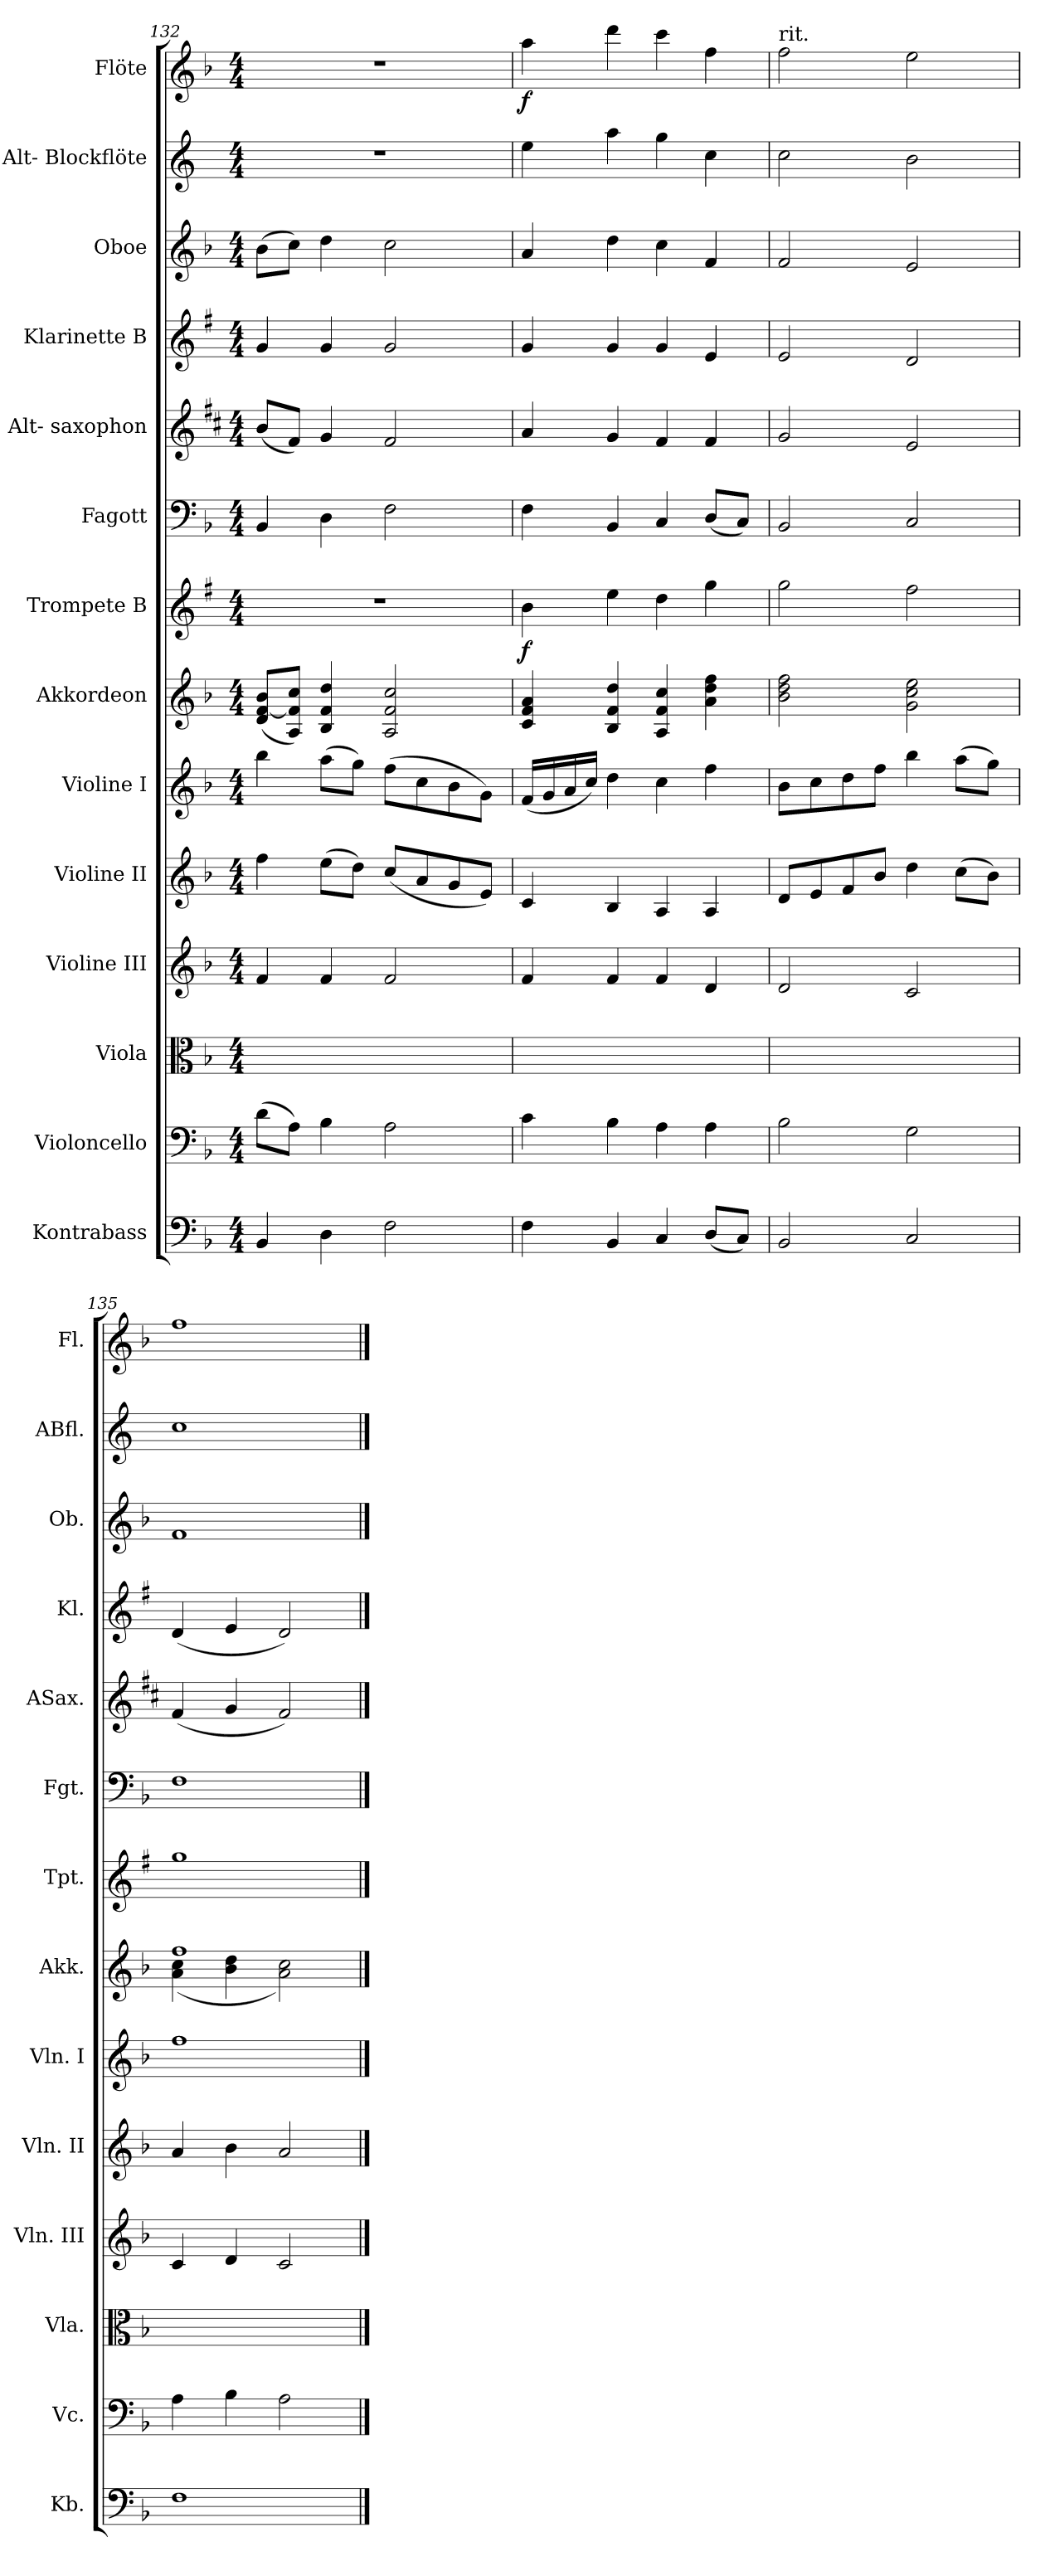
**kern	**kern	**kern	**kern	**kern	**kern	**kern	**kern	**dynam	**kern	**kern	**kern	**kern	**kern	**kern	**dynam
*part14	*part13	*part12	*part11	*part10	*part9	*part8	*part7	*part7	*part6	*part5	*part4	*part3	*part2	*part1	*part1
*staff14	*staff13	*staff12	*staff11	*staff10	*staff9	*staff8	*staff7	*staff7	*staff6	*staff5	*staff4	*staff3	*staff2	*staff1	*staff1
*I"Kontrabass	*I"Violoncello	*I"Viola	*I"Violine III	*I"Violine II	*I"Violine I	*I"Akkordeon	*I"Trompete B	*	*I"Fagott	*I"Alt- saxophon	*I"Klarinette B	*I"Oboe	*I"Alt- Blockflöte	*I"Flöte	*
*I'Kb.	*I'Vc.	*I'Vla.	*I'Vln. III	*I'Vln. II	*I'Vln. I	*I'Akk.	*I'Tpt.	*	*I'Fgt.	*I'ASax.	*I'Kl.	*I'Ob.	*I'ABfl.	*I'Fl.	*
*clefF4	*clefF4	*clefC3	*clefG2	*clefG2	*clefG2	*clefG2	*clefG2	*	*clefF4	*clefG2	*clefG2	*clefG2	*clefG2	*clefG2	*
*ITrd7c12	*	*	*	*	*	*	*ITrd1c2	*	*	*ITrd5c9	*ITrd1c2	*	*ITrd-3c-5	*	*
*k[b-]	*k[b-]	*k[b-]	*k[b-]	*k[b-]	*k[b-]	*k[b-]	*k[b-]	*	*k[b-]	*k[b-]	*k[b-]	*k[b-]	*k[b-]	*k[b-]	*
*F:	*F:	*F:	*F:	*F:	*F:	*F:	*F:	*	*F:	*F:	*F:	*F:	*F:	*F:	*
*M4/4	*M4/4	*M4/4	*M4/4	*M4/4	*M4/4	*M4/4	*M4/4	*	*M4/4	*M4/4	*M4/4	*M4/4	*M4/4	*M4/4	*
=132	=132	=132	=132	=132	=132	=132	=132	=132	=132	=132	=132	=132	=132	=132	=132
4BBB-i/	(8di\L	4fi\yy	4fi/	4ffi\	4bb-i\	(8di/ [>8fi 8b-iL	1r	.	4BB-i/	(8di/L	4fi/	(8b-i\L	1r	1r	.
.	8Ai\J)	.	.	.	.	8Ai/ 8fi] 8cciJ)	.	.	.	8Ai/J)	.	8cci\J)	.	.	.
4DDi\	4B-i\	4fi\yy	4fi/	(8eei\L	(8aai\L	4B-i/ 4fi 4ddi	.	.	4Di\	4B-i/	4fi/	4ddi\	.	.	.
.	.	.	.	8ddi\J)	8ggi\J)	.	.	.	.	.	.	.	.	.	.
2FFi\	2Ai\	2fi\yy	2fi/	(8cci/L	(8ffi\L	2Ai/ 2fi 2cci	.	.	2Fi\	2Ai/	2fi/	2cci\	.	.	.
.	.	.	.	8ai/	8cci\	.	.	.	.	.	.	.	.	.	.
.	.	.	.	8gi/	8b-i\	.	.	.	.	.	.	.	.	.	.
.	.	.	.	8ei/J)	8gi\J)	.	.	.	.	.	.	.	.	.	.
=133	=133	=133	=133	=133	=133	=133	=133	=133	=133	=133	=133	=133	=133	=133	=133
4FFi\	4ci\	4fi\yy	4fi/	4ci/	(16fi/LL	4ci/ 4fi 4ai	4ai\	f	4Fi\	4ci/	4fi/	4ai/	4aai\	4aai\	f
.	.	.	.	.	16gi/	.	.	.	.	.	.	.	.	.	.
.	.	.	.	.	16ai/	.	.	.	.	.	.	.	.	.	.
.	.	.	.	.	16cci/JJ)	.	.	.	.	.	.	.	.	.	.
4BBB-i/	4B-i\	4fi\yy	4fi/	4B-i/	4ddi\	4B-i/ 4fi 4ddi	4ddi\	.	4BB-i/	4B-i/	4fi/	4ddi\	4dddi\	4dddi\	.
4CCi/	4Ai\	4fi\yy	4fi/	4Ai/	4cci\	4Ai/ 4fi 4cci	4cci\	.	4Ci/	4Ai/	4fi/	4cci\	4ccci\	4ccci\	.
(8DDi/L	4Ai\	4di\yy	4di/	4Ai/	4ffi\	4ai\ 4ddi 4ffi	4ffi\	.	(8Di/L	4Ai/	4di/	4fi/	4ffi\	4ffi\	.
8CCi/J)	.	.	.	.	.	.	.	.	8Ci/J)	.	.	.	.	.	.
=134	=134	=134	=134	=134	=134	=134	=134	=134	=134	=134	=134	=134	=134	=134	=134
!	!	!	!	!	!	!	!	!	!	!	!	!	!	!LO:TX:t=rit.	!
2BBB-i/	2B-i\	2di\yy	2di/	8di/L	8b-i\L	2b-i\ 2ddi 2ffi	2ffi\	.	2BB-i/	2B-i/	2di/	2fi/	2ffi\	2ffi\	.
.	.	.	.	8ei/	8cci\	.	.	.	.	.	.	.	.	.	.
.	.	.	.	8fi/	8ddi\	.	.	.	.	.	.	.	.	.	.
.	.	.	.	8b-i/J	8ffi\J	.	.	.	.	.	.	.	.	.	.
2CCi/	2Gi\	2ci\yy	2ci/	4ddi\	4bb-i\	2gi\ 2cci 2eei	2eei\	.	2Ci/	2Gi/	2ci/	2ei/	2eei\	2eei\	.
.	.	.	.	(8cci\L	(8aai\L	.	.	.	.	.	.	.	.	.	.
.	.	.	.	8b-i\J)	8ggi\J)	.	.	.	.	.	.	.	.	.	.
=135	=135	=135	=135	=135	=135	=135	=135	=135	=135	=135	=135	=135	=135	=135	=135
*	*	*	*	*	*	*^	*	*	*	*	*	*	*	*	*
1FFi	4Ai\	4ci\yy	4ci/	4ai/	1ffi	1ffi	(4ai\ 4cci	1ffi	.	1Fi	(4Ai/	(4ci/	1fi	1ffi	1ffi	.
.	4B-i\	4di\yy	4di/	4b-i\	.	.	4b-i\ 4ddi	.	.	.	4B-i/	4di/	.	.	.	.
.	2Ai\	2ci\yy	2ci/	2ai/	.	.	2ai\ 2cci)	.	.	.	2Ai/)	2ci/)	.	.	.	.
*	*	*	*	*	*	*v	*v	*	*	*	*	*	*	*	*	*
==	==	==	==	==	==	==	==	==	==	==	==	==	==	==	==
*-	*-	*-	*-	*-	*-	*-	*-	*-	*-	*-	*-	*-	*-	*-	*-
